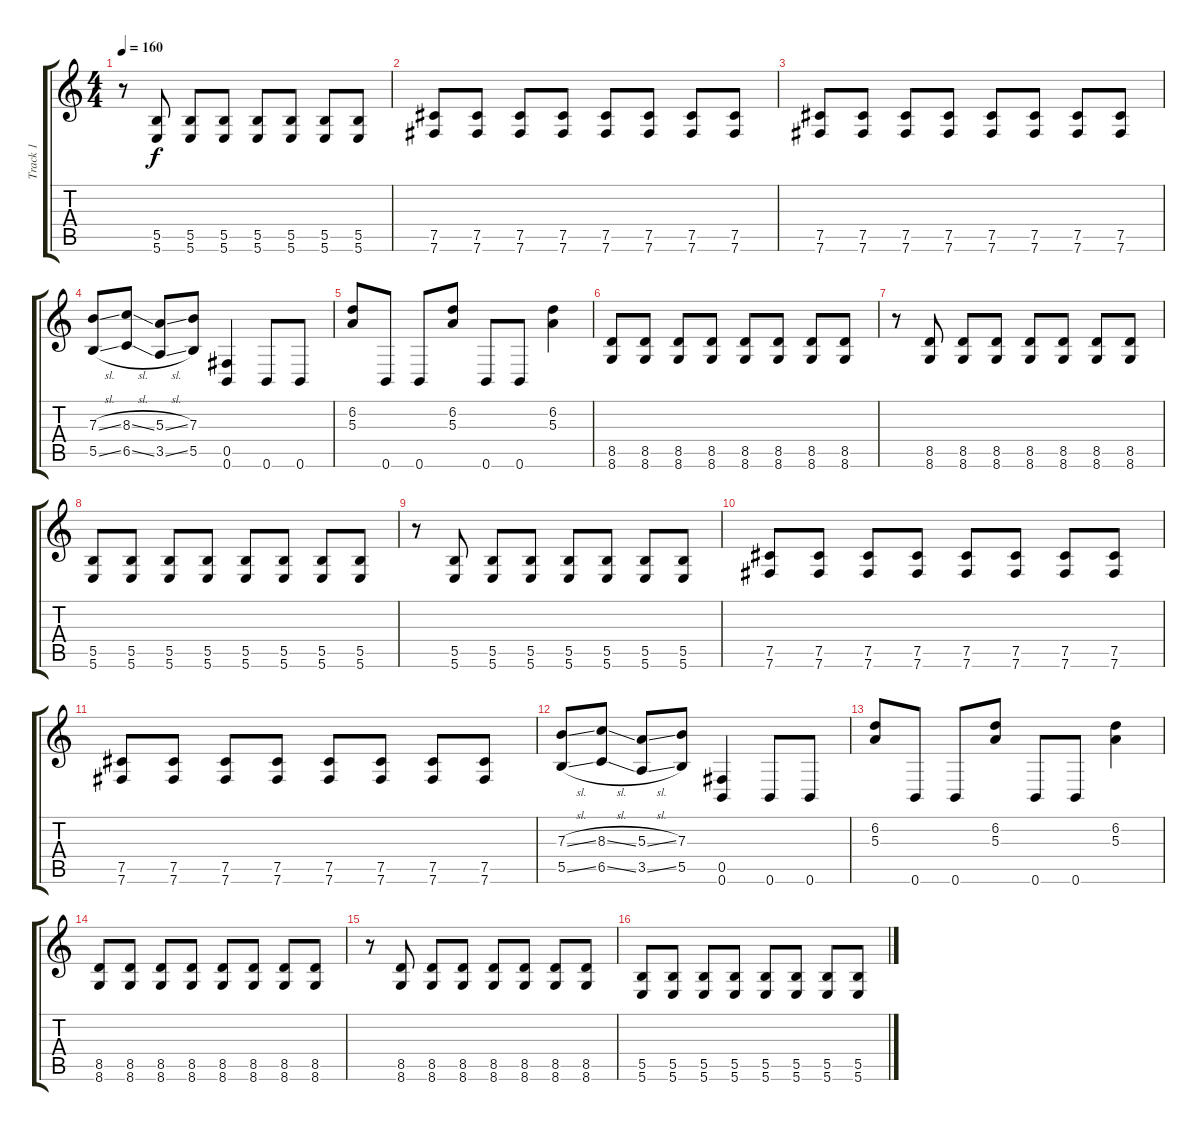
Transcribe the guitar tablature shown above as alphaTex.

\track ("Track 1" "Track 1") {instrument distortionguitar}
\staff {score tabs}
\tuning (Db4 Ab3 E3 B2 Gb2 B1) {hide}
\ts (4 4)
\tempo 160
\clef g2
\ks c
r.8{dy f} (5.5 5.6).8 (5.5 5.6).8 (5.5 5.6).8 (5.5 5.6).8 (5.5 5.6).8 (5.5 5.6).8 (5.5 5.6).8 |
(7.5 7.6).8 (7.5 7.6).8 (7.5 7.6).8 (7.5 7.6).8 (7.5 7.6).8 (7.5 7.6).8 (7.5 7.6).8 (7.5 7.6).8 |
(7.5 7.6).8 (7.5 7.6).8 (7.5 7.6).8 (7.5 7.6).8 (7.5 7.6).8 (7.5 7.6).8 (7.5 7.6).8 (7.5 7.6).8 |
(7.3{sl} 5.5{sl}).8 (8.3{sl} 6.5{sl}).8 (5.3{sl} 3.5{sl}).8 (7.3 5.5).8 (0.5 0.6).4 0.6.8 0.6.8 |
(6.2 5.3).8 0.6.8 0.6.8 (6.2 5.3).8 0.6.8 0.6.8 (6.2 5.3).4 |
(8.5 8.6).8 (8.5 8.6).8 (8.5 8.6).8 (8.5 8.6).8 (8.5 8.6).8 (8.5 8.6).8 (8.5 8.6).8 (8.5 8.6).8 |
r.8 (8.5 8.6).8 (8.5 8.6).8 (8.5 8.6).8 (8.5 8.6).8 (8.5 8.6).8 (8.5 8.6).8 (8.5 8.6).8 |
(5.5 5.6).8 (5.5 5.6).8 (5.5 5.6).8 (5.5 5.6).8 (5.5 5.6).8 (5.5 5.6).8 (5.5 5.6).8 (5.5 5.6).8 |
r.8 (5.5 5.6).8 (5.5 5.6).8 (5.5 5.6).8 (5.5 5.6).8 (5.5 5.6).8 (5.5 5.6).8 (5.5 5.6).8 |
(7.5 7.6).8 (7.5 7.6).8 (7.5 7.6).8 (7.5 7.6).8 (7.5 7.6).8 (7.5 7.6).8 (7.5 7.6).8 (7.5 7.6).8 |
(7.5 7.6).8 (7.5 7.6).8 (7.5 7.6).8 (7.5 7.6).8 (7.5 7.6).8 (7.5 7.6).8 (7.5 7.6).8 (7.5 7.6).8 |
(7.3{sl} 5.5{sl}).8 (8.3{sl} 6.5{sl}).8 (5.3{sl} 3.5{sl}).8 (7.3 5.5).8 (0.5 0.6).4 0.6.8 0.6.8 |
(6.2 5.3).8 0.6.8 0.6.8 (6.2 5.3).8 0.6.8 0.6.8 (6.2 5.3).4 |
(8.5 8.6).8 (8.5 8.6).8 (8.5 8.6).8 (8.5 8.6).8 (8.5 8.6).8 (8.5 8.6).8 (8.5 8.6).8 (8.5 8.6).8 |
r.8 (8.5 8.6).8 (8.5 8.6).8 (8.5 8.6).8 (8.5 8.6).8 (8.5 8.6).8 (8.5 8.6).8 (8.5 8.6).8 |
(5.5 5.6).8 (5.5 5.6).8 (5.5 5.6).8 (5.5 5.6).8 (5.5 5.6).8 (5.5 5.6).8 (5.5 5.6).8 (5.5 5.6).8
